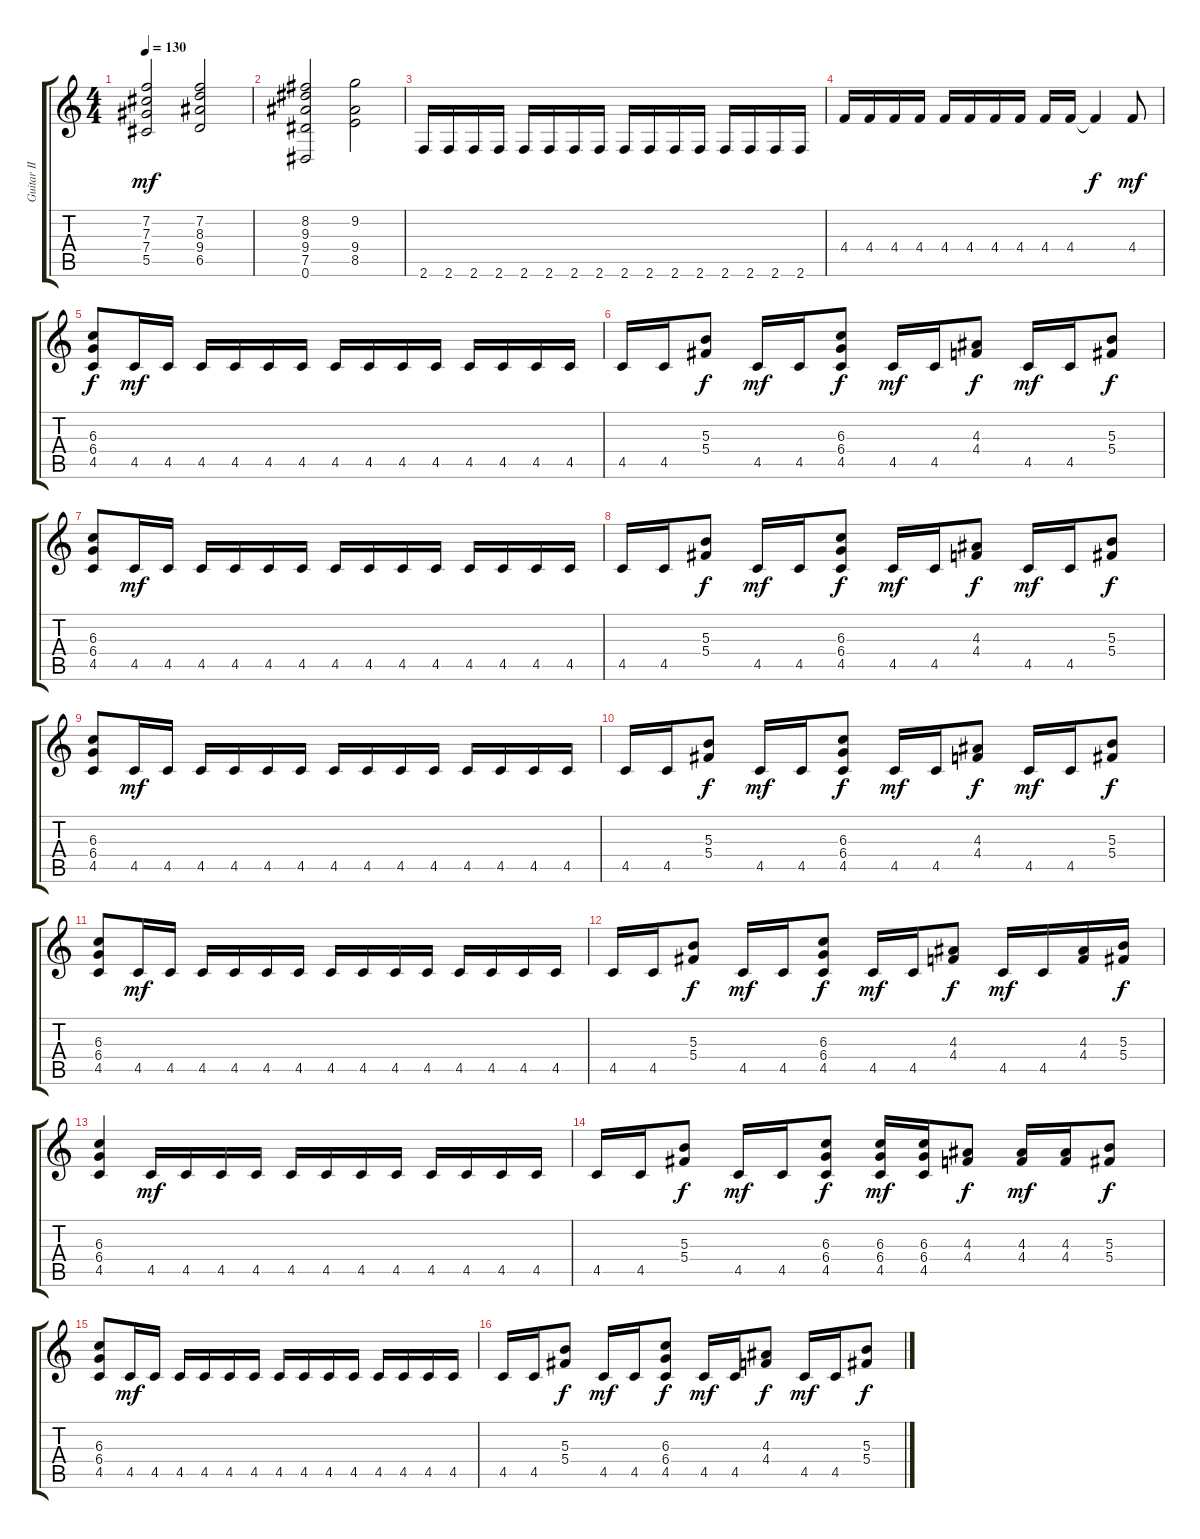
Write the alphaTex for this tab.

\track ("Guitar II" "Guitar II") {instrument overdrivenguitar}
\staff {score tabs}
\tuning (Eb4 Bb3 Gb3 Db3 Ab2 Eb2) {hide}
\ts (4 4)
\tempo 130
\clef g2
\ks c
(7.2 7.3 7.4 5.5).2{dy mf} (7.2 8.3 9.4 6.5).2 |
(8.2 9.3 9.4 7.5 0.6).2 (9.2 9.4 8.5).2 |
2.6.16 2.6.16 2.6.16 2.6.16 2.6.16 2.6.16 2.6.16 2.6.16 2.6.16 2.6.16 2.6.16 2.6.16 2.6.16 2.6.16 2.6.16 2.6.16 |
4.4.16 4.4.16 4.4.16 4.4.16 4.4.16 4.4.16 4.4.16 4.4.16 4.4.16 4.4.16 4.4{t}.4{dy f} 4.4.8{dy mf} |
(6.3 6.4 4.5).8{dy f} 4.5.16{dy mf} 4.5.16 4.5.16 4.5.16 4.5.16 4.5.16 4.5.16 4.5.16 4.5.16 4.5.16 4.5.16 4.5.16 4.5.16 4.5.16 |
4.5.16 4.5.16 (5.3 5.4).8{dy f} 4.5.16{dy mf} 4.5.16 (6.3 6.4 4.5).8{dy f} 4.5.16{dy mf} 4.5.16 (4.3 4.4).8{dy f} 4.5.16{dy mf} 4.5.16 (5.3 5.4).8{dy f} |
(6.3 6.4 4.5).8 4.5.16{dy mf} 4.5.16 4.5.16 4.5.16 4.5.16 4.5.16 4.5.16 4.5.16 4.5.16 4.5.16 4.5.16 4.5.16 4.5.16 4.5.16 |
4.5.16 4.5.16 (5.3 5.4).8{dy f} 4.5.16{dy mf} 4.5.16 (6.3 6.4 4.5).8{dy f} 4.5.16{dy mf} 4.5.16 (4.3 4.4).8{dy f} 4.5.16{dy mf} 4.5.16 (5.3 5.4).8{dy f} |
(6.3 6.4 4.5).8 4.5.16{dy mf} 4.5.16 4.5.16 4.5.16 4.5.16 4.5.16 4.5.16 4.5.16 4.5.16 4.5.16 4.5.16 4.5.16 4.5.16 4.5.16 |
4.5.16 4.5.16 (5.3 5.4).8{dy f} 4.5.16{dy mf} 4.5.16 (6.3 6.4 4.5).8{dy f} 4.5.16{dy mf} 4.5.16 (4.3 4.4).8{dy f} 4.5.16{dy mf} 4.5.16 (5.3 5.4).8{dy f} |
(6.3 6.4 4.5).8 4.5.16{dy mf} 4.5.16 4.5.16 4.5.16 4.5.16 4.5.16 4.5.16 4.5.16 4.5.16 4.5.16 4.5.16 4.5.16 4.5.16 4.5.16 |
4.5.16 4.5.16 (5.3 5.4).8{dy f} 4.5.16{dy mf} 4.5.16 (6.3 6.4 4.5).8{dy f} 4.5.16{dy mf} 4.5.16 (4.3 4.4).8{dy f} 4.5.16{dy mf} 4.5.16 (4.3 4.4).16 (5.3 5.4).16{dy f} |
(6.3 6.4 4.5).4 4.5.16{dy mf} 4.5.16 4.5.16 4.5.16 4.5.16 4.5.16 4.5.16 4.5.16 4.5.16 4.5.16 4.5.16 4.5.16 |
4.5.16 4.5.16 (5.3 5.4).8{dy f} 4.5.16{dy mf} 4.5.16 (6.3 6.4 4.5).8{dy f} (6.3 6.4 4.5).16{dy mf} (6.3 6.4 4.5).16 (4.3 4.4).8{dy f} (4.3 4.4).16{dy mf} (4.3 4.4).16 (5.3 5.4).8{dy f} |
(6.3 6.4 4.5).8 4.5.16{dy mf} 4.5.16 4.5.16 4.5.16 4.5.16 4.5.16 4.5.16 4.5.16 4.5.16 4.5.16 4.5.16 4.5.16 4.5.16 4.5.16 |
4.5.16 4.5.16 (5.3 5.4).8{dy f} 4.5.16{dy mf} 4.5.16 (6.3 6.4 4.5).8{dy f} 4.5.16{dy mf} 4.5.16 (4.3 4.4).8{dy f} 4.5.16{dy mf} 4.5.16 (5.3 5.4).8{dy f}
